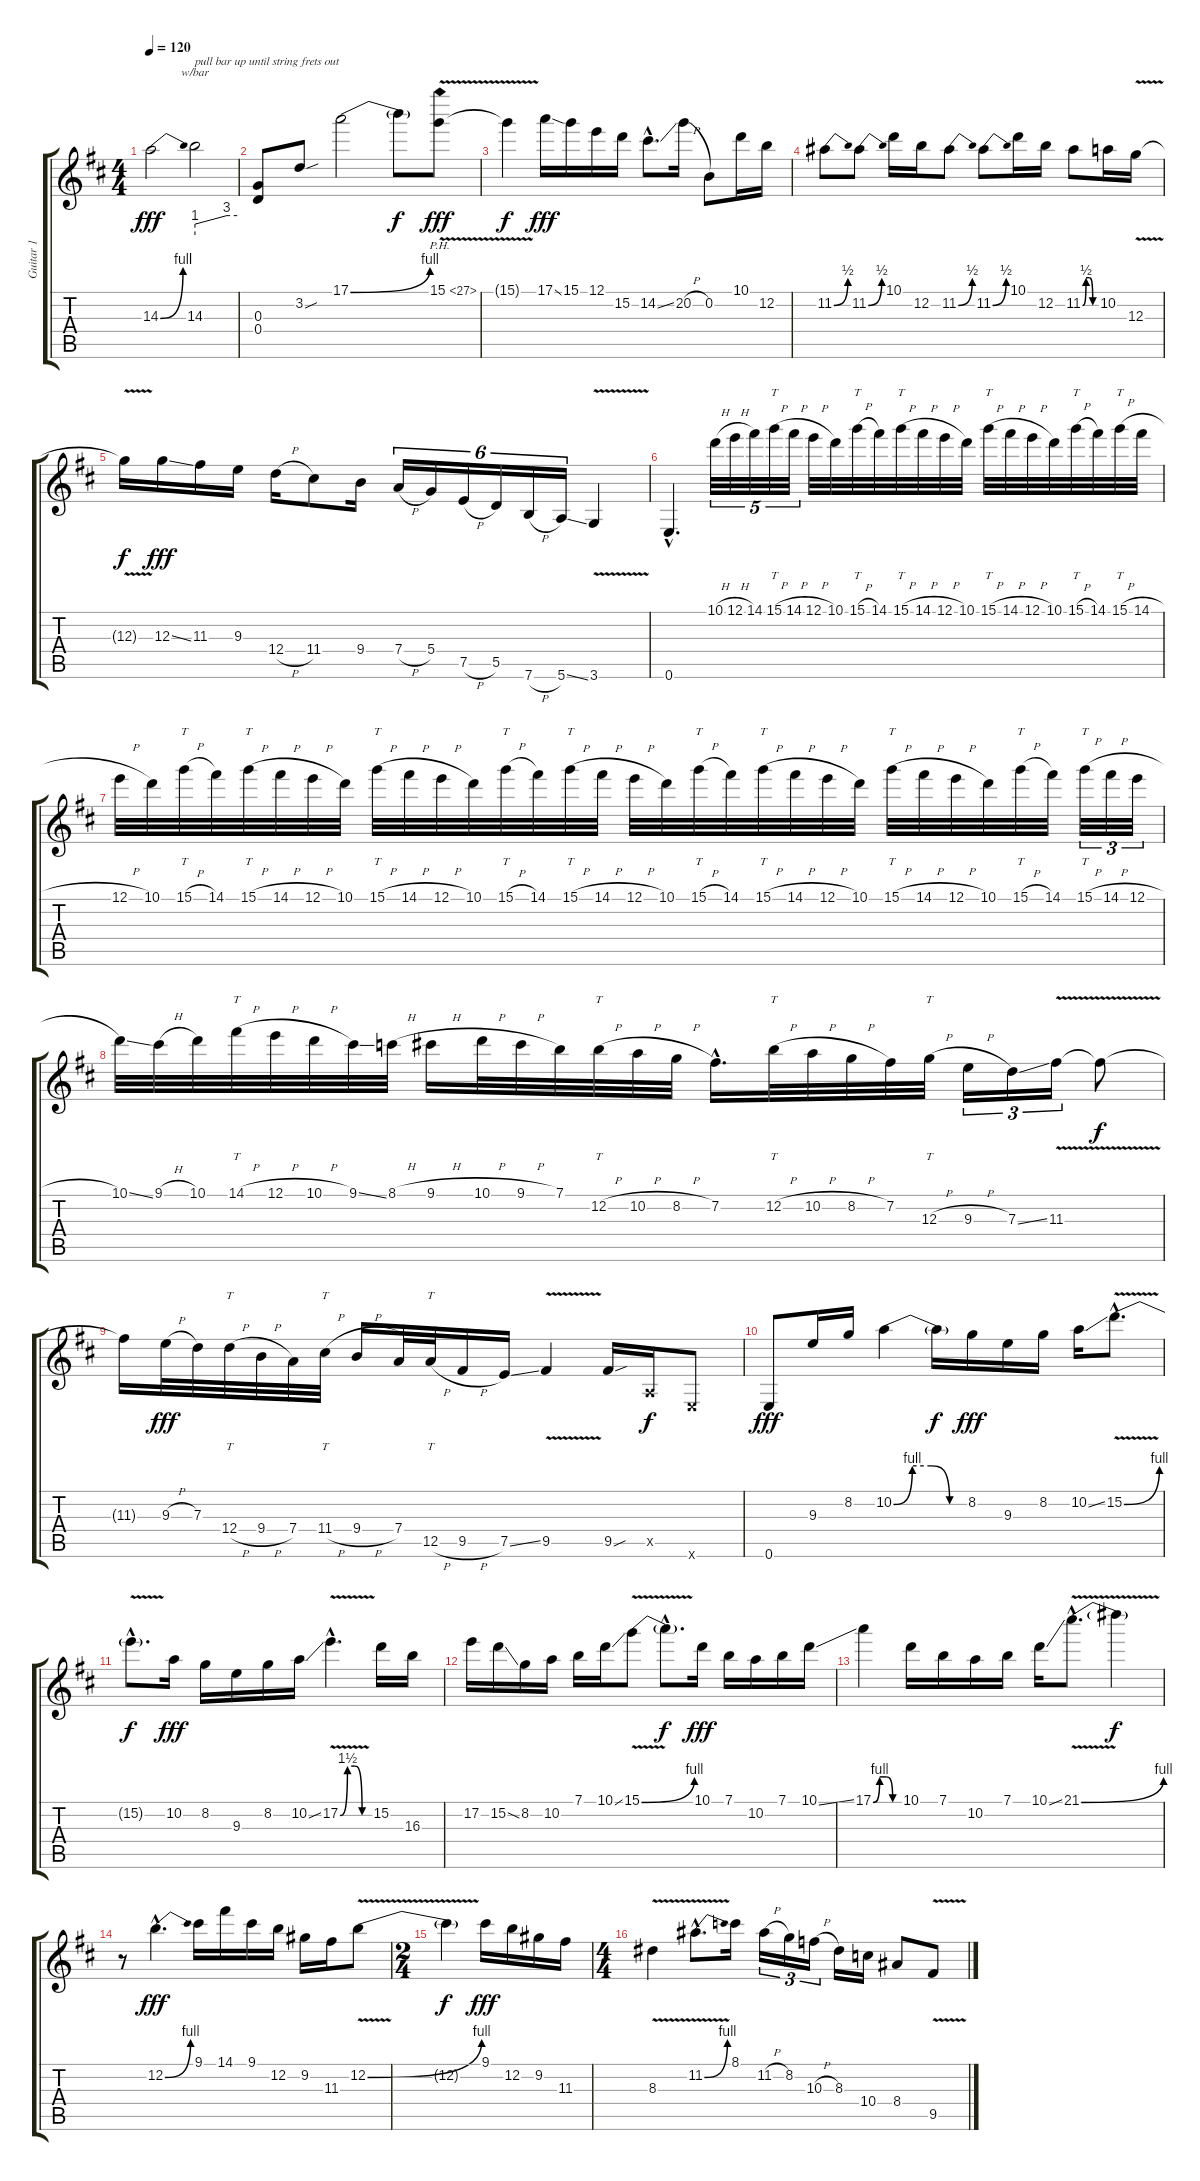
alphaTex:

\track ("Guitar 1" "Guitar 1") {instrument distortionguitar}
\staff {score tabs}
\tuning (E4 B3 G3 D3 A2 E2) {hide}
\ts (4 4)
\tempo 120
\clef g2
\ks d
14.3{be (bend 0 0 60 4)}.2{dy fff} 14.3.2{tbe (custom default 0 4 45 12 60 12) txt "pull bar up until string frets out"} |
(0.3 0.4).8 3.2{sou}.8 17.1{be (bend 0 0 60 4)}.2 17.1{t}.8{dy f} 15.1{ph 12 v}.8{dy fff} |
15.1{t}.4{dy f} 17.1{ss}.16{dy fff} 15.1.16 12.1.16 15.2.16 14.2{ss hac}.8{d} 20.2{h}.16 0.2.8 10.1.16 12.2.16 |
11.2{be (bend 0 0 60 2)}.8 11.2{be (bend 0 0 60 2)}.8 10.1.16 12.2.16 11.2{be (bend 0 0 60 2)}.8 11.2{be (bend 0 0 60 2)}.8 10.1.16 12.2.16 11.2{be (custom 0 0 15 2 30 2 45 0 60 0)}.8 10.2.16 12.3{v}.16 |
12.3{t}.16{dy f} 12.3{ss}.16{dy fff} 11.3.16 9.3.16 12.4{h}.16 11.4.8 9.4.16 7.4{h}.16{tu (6 4)} 5.4.16{tu (6 4)} 7.5{h}.16{tu (6 4)} 5.5.16{tu (6 4)} 7.6{h}.16{tu (6 4)} 5.6{ss}.16{tu (6 4)} 3.6{v}.4 |
0.6{hac}.4{d} 10.1{h}.32{tu (5 4)} 12.1{h}.32{tu (5 4)} 14.1.32{tu (5 4)} 15.1{h}.32{tt tu (5 4)} 14.1{h}.32{tu (5 4)} 12.1{h}.32 10.1.32 15.1{h}.32{tt} 14.1.32 15.1{h}.32{tt} 14.1{h}.32 12.1{h}.32 10.1.32 15.1{h}.32{tt} 14.1{h}.32 12.1{h}.32 10.1.32 15.1{h}.32{tt} 14.1.32 15.1{h}.32{tt} 14.1{h}.32 |
12.1{h}.32 10.1.32 15.1{h}.32{tt} 14.1.32 15.1{h}.32{tt} 14.1{h}.32 12.1{h}.32 10.1.32 15.1{h}.32{tt} 14.1{h}.32 12.1{h}.32 10.1.32 15.1{h}.32{tt} 14.1.32 15.1{h}.32{tt} 14.1{h}.32 12.1{h}.32 10.1.32 15.1{h}.32{tt} 14.1.32 15.1{h}.32{tt} 14.1{h}.32 12.1{h}.32 10.1.32 15.1{h}.32{tt} 14.1{h}.32 12.1{h}.32 10.1.32 15.1{h}.32{tt} 14.1.32 15.1{h}.32{tt tu (3 2)} 14.1{h}.32{tu (3 2)} 12.1{h}.32{tu (3 2)} |
10.1{ss}.32 9.1{h}.32 10.1.32 14.1{h}.32{tt} 12.1{h}.32 10.1{h}.32 9.1{ss}.32 8.1{h}.32 9.1{h}.16 10.1{h}.32 9.1{h}.32 7.1.32 12.2{h}.32{tt} 10.2{h}.32 8.2{h}.32 7.2{hac}.16{d} 12.2{h}.32{tt} 10.2{h}.32 8.2{h}.32 7.2.32 12.3{h}.32{tt} 9.3{h}.16{tu (3 2)} 7.3{ss}.16{tu (3 2)} 11.3{v}.16{tu (3 2)} 11.3{t}.8{dy f} |
11.3{t}.16 9.3{h}.32{dy fff} 7.3.32 12.4{h}.32{tt} 9.4{h}.32 7.4.32 11.4{h}.32{tt} 9.4{h}.16 7.4.32 12.5{h}.32{tt} 9.5{h}.16 7.5{ss}.16 9.5{v}.4 9.5{sou}.16 0.5{x}.16{dy f} 0.6{x}.8 |
0.6.8{dy fff} 9.3.16 8.2.16 10.2{be (custom 0 0 15 4 30 4 45 0 60 0)}.4 10.2{t}.16{dy f} 8.2.16{dy fff} 9.3.16 8.2.16 10.2{ss}.16 15.2{be (bend 0 0 60 4) v hac}.8{d} |
15.2{hac t}.8{d dy f} 10.2.16{dy fff} 8.2.16 9.3.16 8.2.16 10.2{ss}.16 17.2{be (custom 0 0 15 6 30 6 45 0 60 0) v hac}.4{d} 15.2.16 16.3.16 |
17.2.16 15.2{ss}.16 8.2.16 10.2.16 7.1.16 10.1{ss}.16 15.1{be (bend 0 0 60 4) v}.8 15.1{hac t}.8{d dy f} 10.1.16{dy fff} 7.1.16 10.2.16 7.1.16 10.1{ss}.16 |
17.1{be (custom 0 0 15 4 30 4 45 0 60 0)}.4 10.1.16 7.1.16 10.2.16 7.1.16 10.1{ss}.16 21.1{be (bend 0 0 60 4) v hac}.8{d} 21.1{t}.4{dy f} |
r.8 12.2{be (bend 0 0 60 4) hac}.4{d dy fff} 9.1.16 14.1.16 9.1.16 12.2.16 9.2.16 11.3.16 12.2{be (bend 0 0 60 4) v}.8 |
\ts (2 4)
12.2{t}.4{dy f} 9.1.16{dy fff} 12.2.16 9.2.16 11.3.16 |
\ts (4 4)
8.3{v}.4 11.2{be (bend 0 0 60 4) v hac}.8{d} 8.1.16 11.2{h}.16{tu (3 2)} 8.2.16{tu (3 2)} 10.3{h}.16{tu (3 2)} 8.3.16 10.4.16 8.4.8 9.5{v}.8
